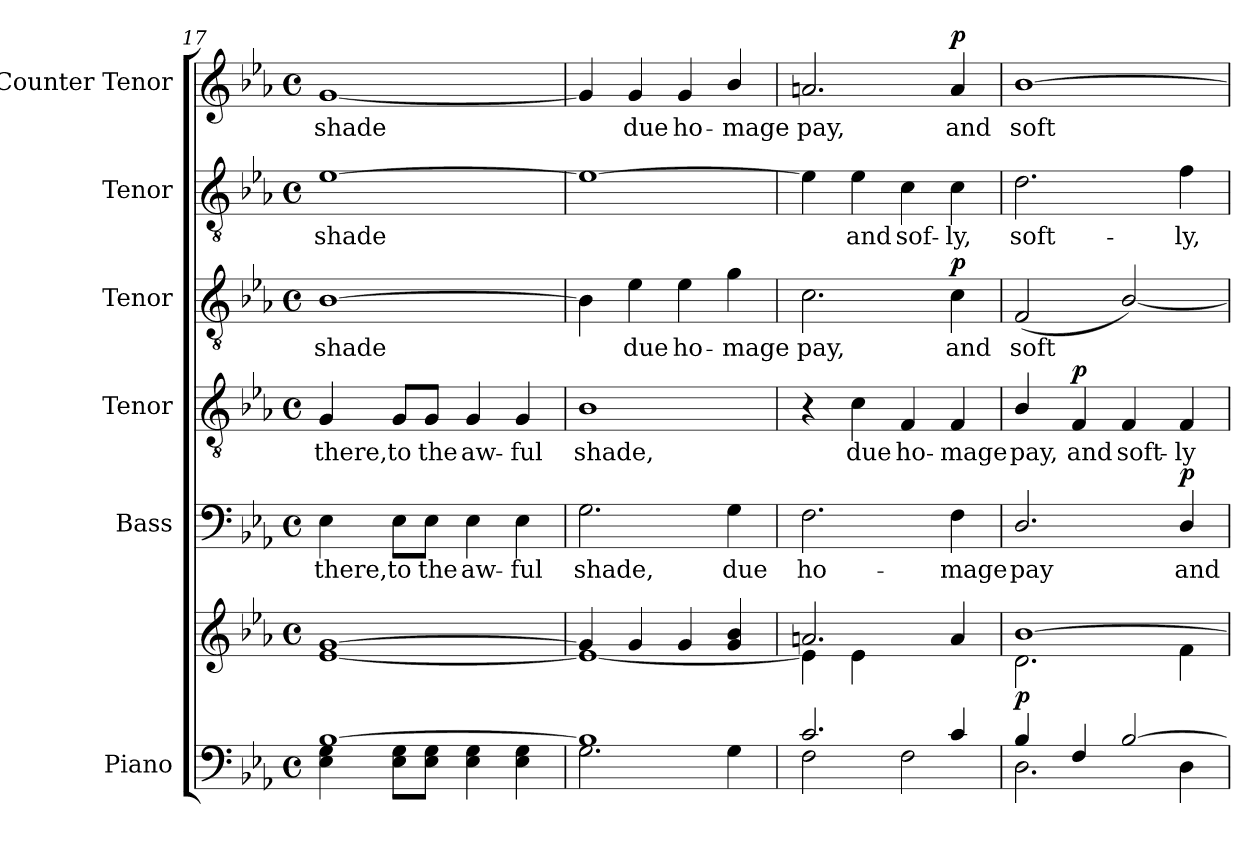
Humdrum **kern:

**kern	**kern	**dynam	**kern	**text	**dynam	**kern	**text	**dynam	**kern	**text	**dynam	**kern	**text	**kern	**text	**dynam
*part6	*part6	*part6	*part5	*part5	*part5	*part4	*part4	*part4	*part3	*part3	*part3	*part2	*part2	*part1	*part1	*part1
*staff7	*staff6	*staff6/7	*staff5	*staff5	*staff5	*staff4	*staff4	*staff4	*staff3	*staff3	*staff3	*staff2	*staff2	*staff1	*staff1	*staff1
*I"Piano	*	*	*I"Bass	*	*	*I"Tenor	*	*	*I"Tenor	*	*	*I"Tenor	*	*I"Counter Tenor	*	*
*I'Pno.	*	*	*I'B.	*	*	*I'T.	*	*	*I'T.	*	*	*I'T.	*	*	*	*
*clefF4	*clefG2	*	*clefF4	*	*	*clefGv2	*	*	*clefGv2	*	*	*clefGv2	*	*clefG2	*	*
*	*	*	*	*	*	*ITrd7c12	*	*	*ITrd7c12	*	*	*ITrd7c12	*	*	*	*
*k[b-e-a-]	*k[b-e-a-]	*	*k[b-e-a-]	*	*	*k[b-e-a-]	*	*	*k[b-e-a-]	*	*	*k[b-e-a-]	*	*k[b-e-a-]	*	*
*E-:	*E-:	*	*E-:	*	*	*E-:	*	*	*E-:	*	*	*E-:	*	*E-:	*	*
*M4/4	*M4/4	*	*M4/4	*	*	*M4/4	*	*	*M4/4	*	*	*M4/4	*	*M4/4	*	*
*met(c)	*met(c)	*	*met(c)	*	*	*met(c)	*	*	*met(c)	*	*	*met(c)	*	*met(c)	*	*
=17	=17	=17	=17	=17	=17	=17	=17	=17	=17	=17	=17	=17	=17	=17	=17	=17
*^	*^	*	*	*	*	*	*	*	*	*	*	*	*	*	*	*
!	!	!	!	!	!	!LO:LY:b:color=#000000	!	!	!	!	!	!	!	!	!	!	!	!
!	!	!	!	!	!	!	!	!	!LO:LY:b:color=#000000	!	!	!	!	!	!	!	!	!
!	!	!	!	!	!	!	!	!	!	!	!	!LO:LY:b:color=#000000	!	!	!	!	!	!
!	!	!	!	!	!	!	!	!	!	!	!	!	!	!	!LO:LY:b:color=#000000	!	!	!
!	!	!	!	!	!	!	!	!	!	!	!	!	!	!	!	!	!LO:LY:b:color=#000000	!
[1B-i	4E-i\ 4Gi	[1gi	[1e-i	.	4E-i\	there,	.	4GGi/	there,	.	[1BB-i	shade	.	[1E-i	shade	[1gi	shade	.
!	!	!	!	!	!	!LO:LY:b:color=#000000	!	!	!	!	!	!	!	!	!	!	!	!
!	!	!	!	!	!	!	!	!	!LO:LY:b:color=#000000	!	!	!	!	!	!	!	!	!
.	8E-i\ 8GiL	.	.	.	8E-i\L	to	.	8GGi/L	to	.	.	.	.	.	.	.	.	.
!	!	!	!	!	!	!LO:LY:b:color=#000000	!	!	!	!	!	!	!	!	!	!	!	!
!	!	!	!	!	!	!	!	!	!LO:LY:b:color=#000000	!	!	!	!	!	!	!	!	!
.	8E-i\ 8GiJ	.	.	.	8E-i\J	the	.	8GGi/J	the	.	.	.	.	.	.	.	.	.
!	!	!	!	!	!	!LO:LY:b:color=#000000	!	!	!	!	!	!	!	!	!	!	!	!
!	!	!	!	!	!	!	!	!	!LO:LY:b:color=#000000	!	!	!	!	!	!	!	!	!
.	4E-i\ 4Gi	.	.	.	4E-i\	aw-	.	4GGi/	aw-	.	.	.	.	.	.	.	.	.
!	!	!	!	!	!	!LO:LY:b:color=#000000	!	!	!	!	!	!	!	!	!	!	!	!
!	!	!	!	!	!	!	!	!	!LO:LY:b:color=#000000	!	!	!	!	!	!	!	!	!
.	4E-i\ 4Gi	.	.	.	4E-i\	-ful	.	4GGi/	-ful	.	.	.	.	.	.	.	.	.
!!LO:PB:g=z
=18	=18	=18	=18	=18	=18	=18	=18	=18	=18	=18	=18	=18	=18	=18	=18	=18	=18	=18
!	!	!	!	!	!	!LO:LY:b:color=#000000	!	!	!	!	!	!	!	!	!	!	!	!
!	!	!	!	!	!	!	!	!	!LO:LY:b:color=#000000	!	!	!	!	!	!	!	!	!
1B-i]	2.Gi\	4gi/]	1e-i_	.	2.Gi\	shade,	.	1BB-i	shade,	.	4BB-i\]	.	.	1E-i_	.	4gi/]	.	.
!	!	!	!	!	!	!	!	!	!	!	!	!LO:LY:b:color=#000000	!	!	!	!	!	!
!	!	!	!	!	!	!	!	!	!	!	!	!	!	!	!	!	!LO:LY:b:color=#000000	!
.	.	4gi/	.	.	.	.	.	.	.	.	4E-i\	due	.	.	.	4gi/	due	.
!	!	!	!	!	!	!	!	!	!	!	!	!LO:LY:b:color=#000000	!	!	!	!	!	!
!	!	!	!	!	!	!	!	!	!	!	!	!	!	!	!	!	!LO:LY:b:color=#000000	!
.	.	4gi/	.	.	.	.	.	.	.	.	4E-i\	ho-	.	.	.	4gi/	ho-	.
!	!	!	!	!	!	!LO:LY:b:color=#000000	!	!	!	!	!	!	!	!	!	!	!	!
!	!	!	!	!	!	!	!	!	!	!	!	!LO:LY:b:color=#000000	!	!	!	!	!	!
!	!	!	!	!	!	!	!	!	!	!	!	!	!	!	!	!	!LO:LY:b:color=#000000	!
.	4Gi\	4gi/ 4b-i	.	.	4Gi\	due	.	.	.	.	4Gi\	-mage	.	.	.	4b-i/	-mage	.
=19	=19	=19	=19	=19	=19	=19	=19	=19	=19	=19	=19	=19	=19	=19	=19	=19	=19	=19
!	!	!	!	!	!	!LO:LY:b:color=#000000	!	!	!	!	!	!	!	!	!	!	!	!
!	!	!	!	!	!	!	!	!	!	!	!	!LO:LY:b:color=#000000	!	!	!	!	!	!
!	!	!	!	!	!	!	!	!	!	!	!	!	!	!	!	!	!LO:LY:b:color=#000000	!
2.ci/	2Fi\	2.ani/	4e-i\]	.	2.Fi\	ho-	.	4r	.	.	2.Ci\	pay,	.	4E-i\]	.	2.ani/	pay,	.
!	!	!	!	!	!	!	!	!	!LO:LY:b:color=#000000	!	!	!	!	!	!	!	!	!
!	!	!	!	!	!	!	!	!	!	!	!	!	!	!	!LO:LY:b:color=#000000	!	!	!
.	.	.	4e-i\	.	.	.	.	4Ci\	due	.	.	.	.	4E-i\	and	.	.	.
!	!	!	!	!	!	!	!	!	!LO:LY:b:color=#000000	!	!	!	!	!	!	!	!	!
!	!	!	!	!	!	!	!	!	!	!	!	!	!	!	!LO:LY:b:color=#000000	!	!	!
.	2Fi\	.	2ryy	.	.	.	.	4FFi/	ho-	.	.	.	.	4Ci\	sof-	.	.	.
!	!	!	!	!	!	!LO:LY:b:color=#000000	!	!	!	!	!	!	!	!	!	!	!	!
!	!	!	!	!	!	!	!	!	!LO:LY:b:color=#000000	!	!	!	!	!	!	!	!	!
!	!	!	!	!	!	!	!	!	!	!	!	!LO:LY:b:color=#000000	!	!	!	!	!	!
!	!	!	!	!	!	!	!	!	!	!	!	!	!	!	!LO:LY:b:color=#000000	!	!	!
!	!	!	!	!	!	!	!	!	!	!	!	!	!	!	!	!	!LO:LY:b:color=#000000	!
4ci/	.	4ai/	.	.	4Fi\	-mage	.	4FFi/	-mage	.	4Ci\	and	p	4Ci\	-ly,	4ai/	and	p
=20	=20	=20	=20	=20	=20	=20	=20	=20	=20	=20	=20	=20	=20	=20	=20	=20	=20	=20
!	!	!	!	!	!	!LO:LY:b:color=#000000	!	!	!	!	!	!	!	!	!	!	!	!
!	!	!	!	!	!	!	!	!	!LO:LY:b:color=#000000	!	!	!	!	!	!	!	!	!
!	!	!	!	!	!	!	!	!	!	!	!	!LO:LY:b:color=#000000	!	!	!	!	!	!
!	!	!	!	!	!	!	!	!	!	!	!	!	!	!	!LO:LY:b:color=#000000	!	!	!
!	!	!	!	!	!	!	!	!	!	!	!	!	!	!	!	!	!LO:LY:b:color=#000000	!
4B-i/	2.Di\	[1b-i	2.di\	p	2.Di/	pay	.	4BB-i/	pay,	.	(2FFi/	soft	.	2.Di\	soft-	[1b-i	soft-	.
!	!	!	!	!	!	!	!	!	!LO:LY:b:color=#000000	!	!	!	!	!	!	!	!	!
4Fi/	.	.	.	.	.	.	.	4FFi/	and	p	.	.	.	.	.	.	.	.
!	!	!	!	!	!	!	!	!	!LO:LY:b:color=#000000	!	!	!	!	!	!	!	!	!
[2B-i/	.	.	.	.	.	.	.	4FFi/	soft-	.	[2BB-i/)	.	.	.	.	.	.	.
!	!	!	!	!	!	!LO:LY:b:color=#000000	!	!	!	!	!	!	!	!	!	!	!	!
!	!	!	!	!	!	!	!	!	!LO:LY:b:color=#000000	!	!	!	!	!	!	!	!	!
!	!	!	!	!	!	!	!	!	!	!	!	!	!	!	!LO:LY:b:color=#000000	!	!	!
.	4Di\	.	4fi\	.	4Di/	and	p	4FFi/	-ly	.	.	.	.	4Fi\	-ly,	.	.	.
*v	*v	*	*	*	*	*	*	*	*	*	*	*	*	*	*	*	*	*
*	*v	*v	*	*	*	*	*	*	*	*	*	*	*	*	*	*	*
=	=	=	=	=	=	=	=	=	=	=	=	=	=	=	=	=
*-	*-	*-	*-	*-	*-	*-	*-	*-	*-	*-	*-	*-	*-	*-	*-	*-
